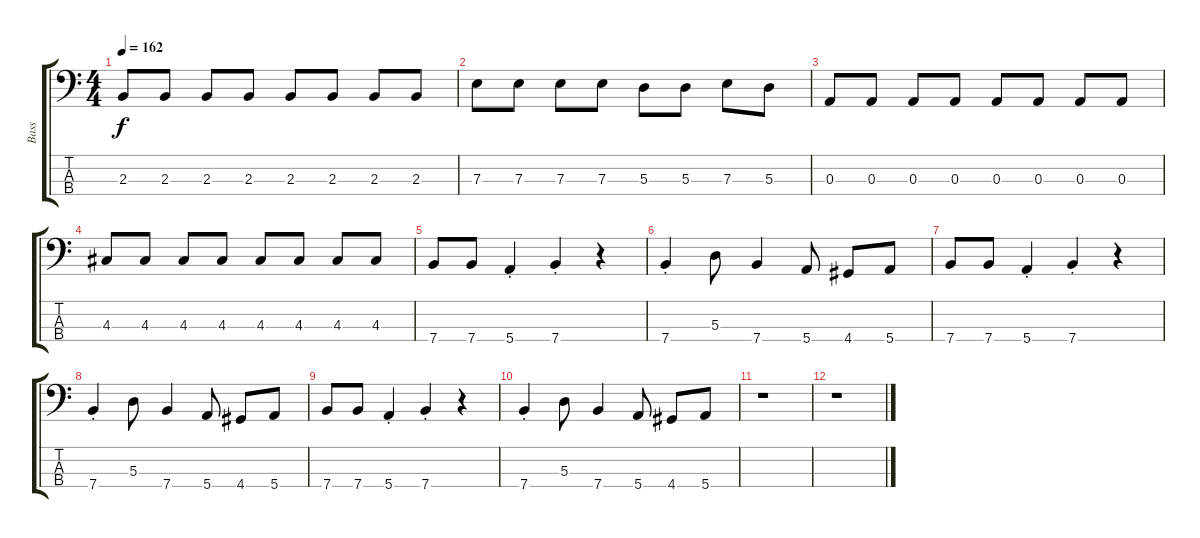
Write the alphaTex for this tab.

\track ("Bass" "Bass") {instrument electricbasspick}
\staff {score tabs}
\tuning (G2 D2 A1 E1) {hide}
\ts (4 4)
\tempo 162
\clef f4
\ks c
2.3.8{dy f} 2.3.8 2.3.8 2.3.8 2.3.8 2.3.8 2.3.8 2.3.8 |
7.3.8 7.3.8 7.3.8 7.3.8 5.3.8 5.3.8 7.3.8 5.3.8 |
0.3.8 0.3.8 0.3.8 0.3.8 0.3.8 0.3.8 0.3.8 0.3.8 |
4.3.8 4.3.8 4.3.8 4.3.8 4.3.8 4.3.8 4.3.8 4.3.8 |
7.4.8 7.4.8 5.4{st}.4 7.4{st}.4 r.4 |
7.4{st}.4 5.3.8 7.4.4 5.4.8 4.4.8 5.4.8 |
7.4.8 7.4.8 5.4{st}.4 7.4{st}.4 r.4 |
7.4{st}.4 5.3.8 7.4.4 5.4.8 4.4.8 5.4.8 |
7.4.8 7.4.8 5.4{st}.4 7.4{st}.4 r.4 |
7.4{st}.4 5.3.8 7.4.4 5.4.8 4.4.8 5.4.8 |
r.1 |
r.1
